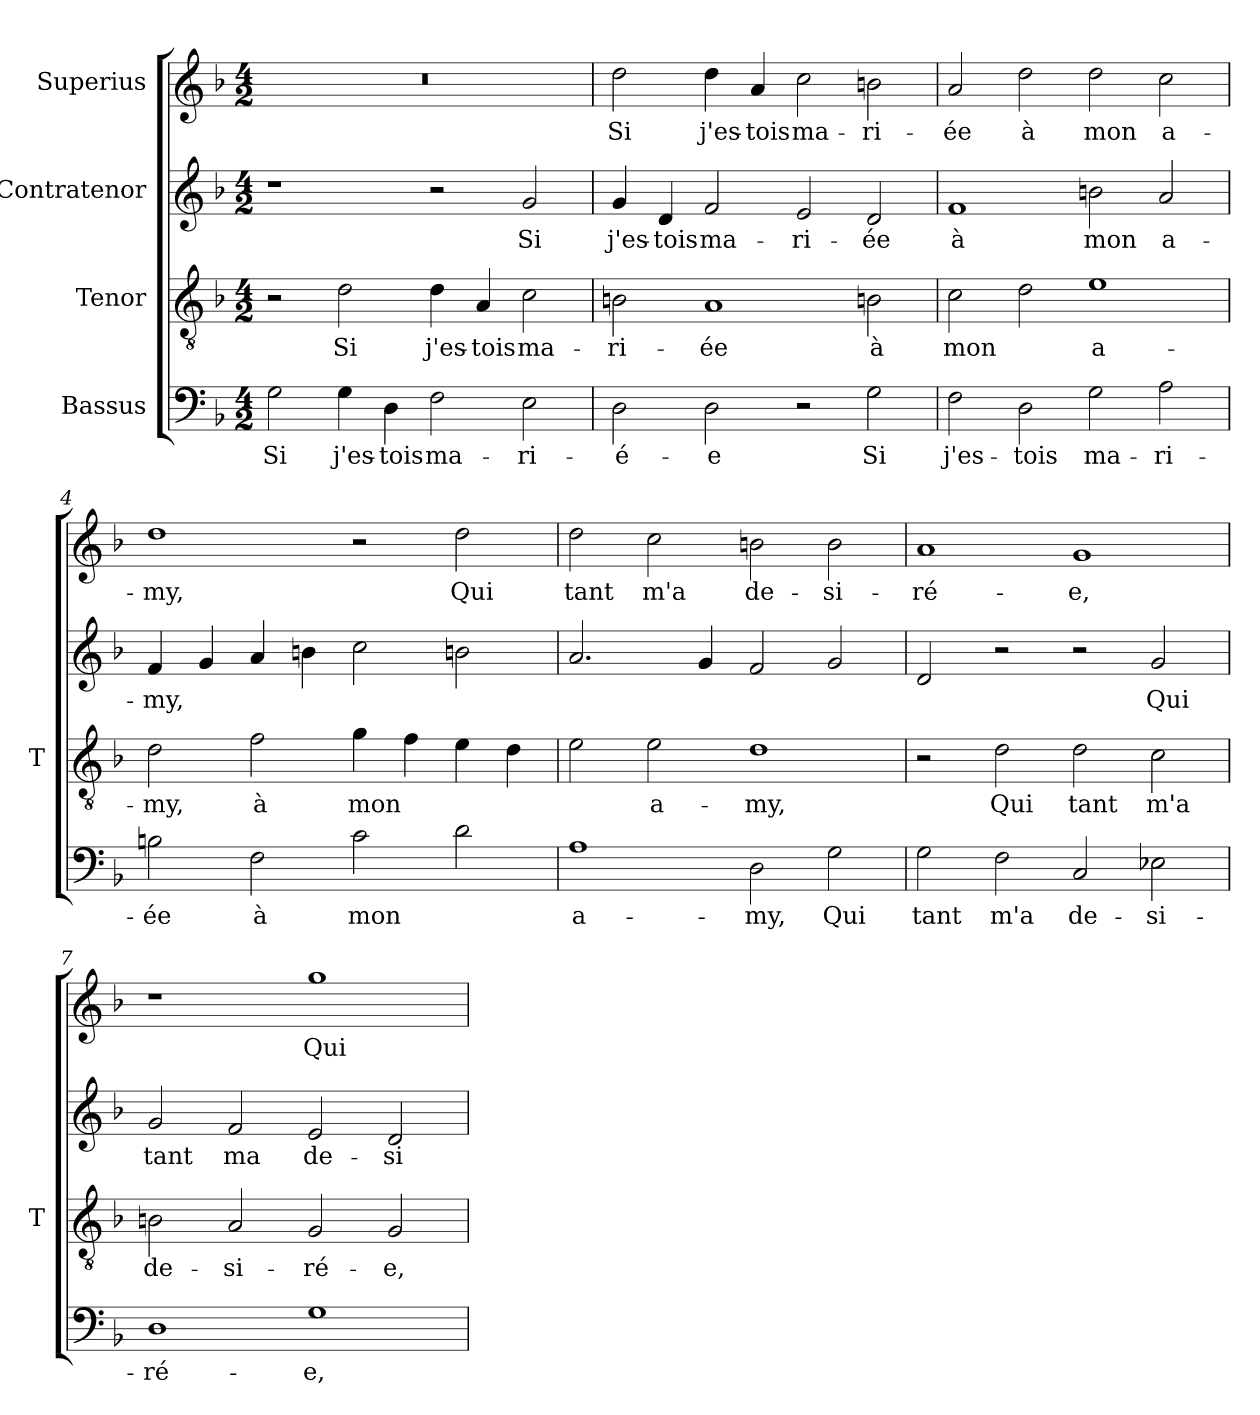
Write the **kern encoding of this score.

**kern	**text	**kern	**text	**kern	**text	**kern	**text
*part4	*part4	*part3	*part3	*part2	*part2	*part1	*part1
*staff4	*staff4	*staff3	*staff3	*staff2	*staff2	*staff1	*staff1
*I"Bassus	*	*I"Tenor	*	*I"Contratenor	*	*I"Superius	*
*	*	*I'T	*	*	*	*	*
*clefF4	*	*clefGv2	*	*clefG2	*	*clefG2	*
*k[b-]	*	*k[b-]	*	*k[b-]	*	*k[b-]	*
*M4/2	*	*M4/2	*	*M4/2	*	*M4/2	*
=1	=1	=1	=1	=1	=1	=1	=1
2G	-Si	2r	.	1r	.	0r	.
4G	j'es-	2d	-Si	.	.	.	.
4D	-tois	.	.	.	.	.	.
2F	ma-	4d	j'es-	2r	.	.	.
.	.	4A	-tois	.	.	.	.
2E	ri-	2c	ma-	2g	-Si	.	.
=2	=2	=2	=2	=2	=2	=2	=2
2D	é-	2Bn	ri-	4g	j'es-	2dd	-Si
.	.	.	.	4d	-tois	.	.
2D	-e	1A	-ée	2f	ma-	4dd	j'es-
.	.	.	.	.	.	4a	-tois
2r	.	.	.	2e	ri-	2cc	ma-
2G	-Si	2Bn	-à	2d	-ée	2bn	ri-
=3	=3	=3	=3	=3	=3	=3	=3
2F	j'es-	2c	-mon	1f	-à	2a	-ée
2D	-tois	2d	.	.	.	2dd	-à
2G	ma-	1e	a-	2bn	-mon	2dd	-mon
2A	ri-	.	.	2a	a-	2cc	a-
=4	=4	=4	=4	=4	=4	=4	=4
2B	-ée	2d	-my,	4f	-my,	1dd	-my,
.	.	.	.	4g	.	.	.
2F	-à	2f	-à	4a	.	.	.
.	.	.	.	4bn	.	.	.
2c	-mon	4g	-mon	2cc	.	2r	.
.	.	4f	.	.	.	.	.
2d	.	4e	.	2bn	.	2dd	-Qui
.	.	4d	.	.	.	.	.
=5	=5	=5	=5	=5	=5	=5	=5
1A	a-	2e	.	2.a	.	2dd	-tant
.	.	2e	a-	.	.	2cc	-m'a
.	.	.	.	4g	.	.	.
2D	-my,	1d	-my,	2f	.	2bn	de-
2G	-Qui	.	.	2g	.	2b	si-
=6	=6	=6	=6	=6	=6	=6	=6
2G	-tant	2r	.	2d	.	1a	ré-
2F	-m'a	2d	-Qui	2r	.	.	.
2C	de-	2d	-tant	2r	.	1g	-e,
2E-X	si-	2c	-m'a	2g	-Qui	.	.
=7	=7	=7	=7	=7	=7	=7	=7
1D	ré-	2Bn	de-	2g	-tant	1r	.
.	.	2A	si-	2f	-ma	.	.
1G	-e,	2G	ré-	2e	de-	1gg	-Qui
.	.	2G	-e,	2d	si-	.	.
=	=	=	=	=	=	=	=
*-	*-	*-	*-	*-	*-	*-	*-
